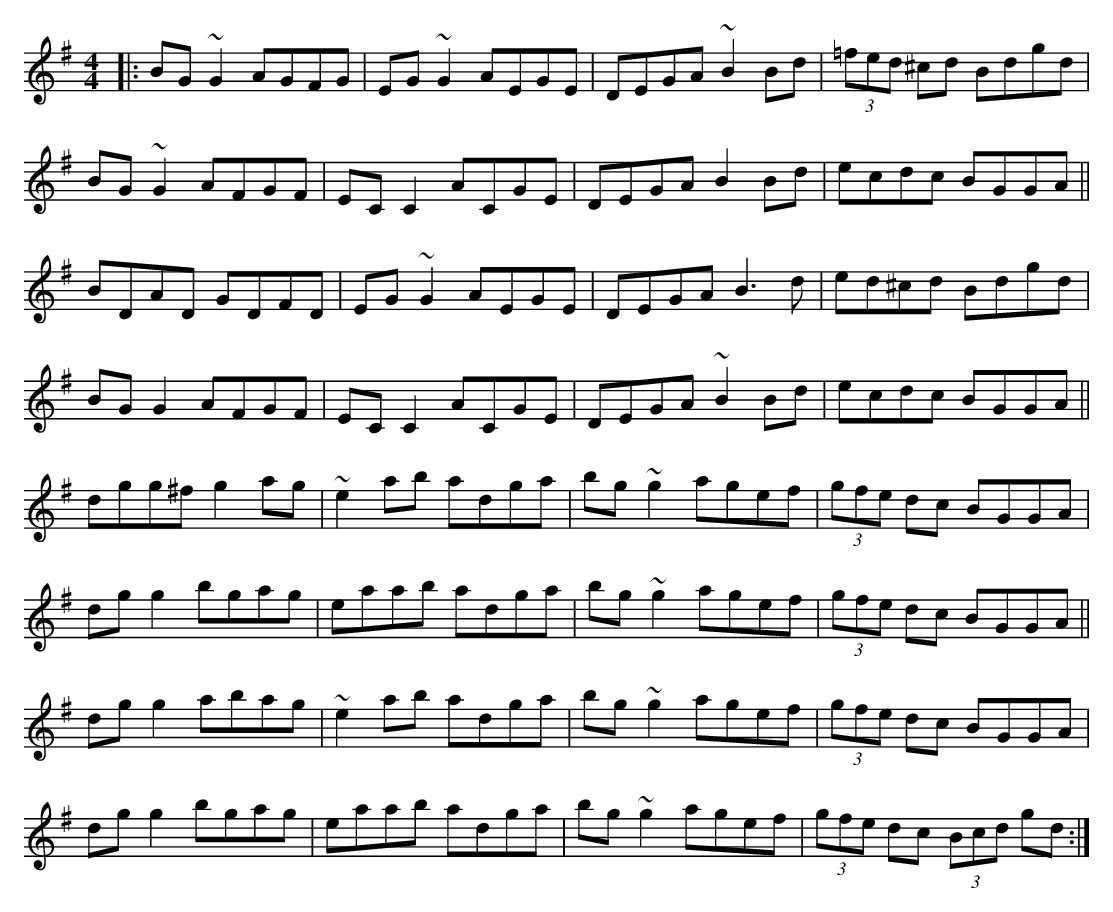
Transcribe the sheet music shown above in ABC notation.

X:1
M:4/4
K:G
|:BG~G2 AGFG|EG~G2 AEGE|DEGA ~B2Bd|(3=fed ^cd Bdgd|
BG~G2 AFGF|ECC2 ACGE|DEGA B2Bd|ecdc BGGA||
BDAD GDFD|EG~G2 AEGE|DEGA B3d|ed^cd Bdgd|
BGG2 AFGF|ECC2 ACGE|DEGA ~B2Bd|ecdc BGGA||
dgg^f g2ag|~e2ab adga|bg~g2 agef|(3gfe dc BGGA|
dgg2 bgag|eaab adga|bg~g2 agef|(3gfe dc BGGA||
dgg2 abag|~e2ab adga|bg~g2 agef|(3gfe dc BGGA|
dgg2 bgag|eaab adga|bg~g2 agef|(3gfe dc (3Bcd gd:|
